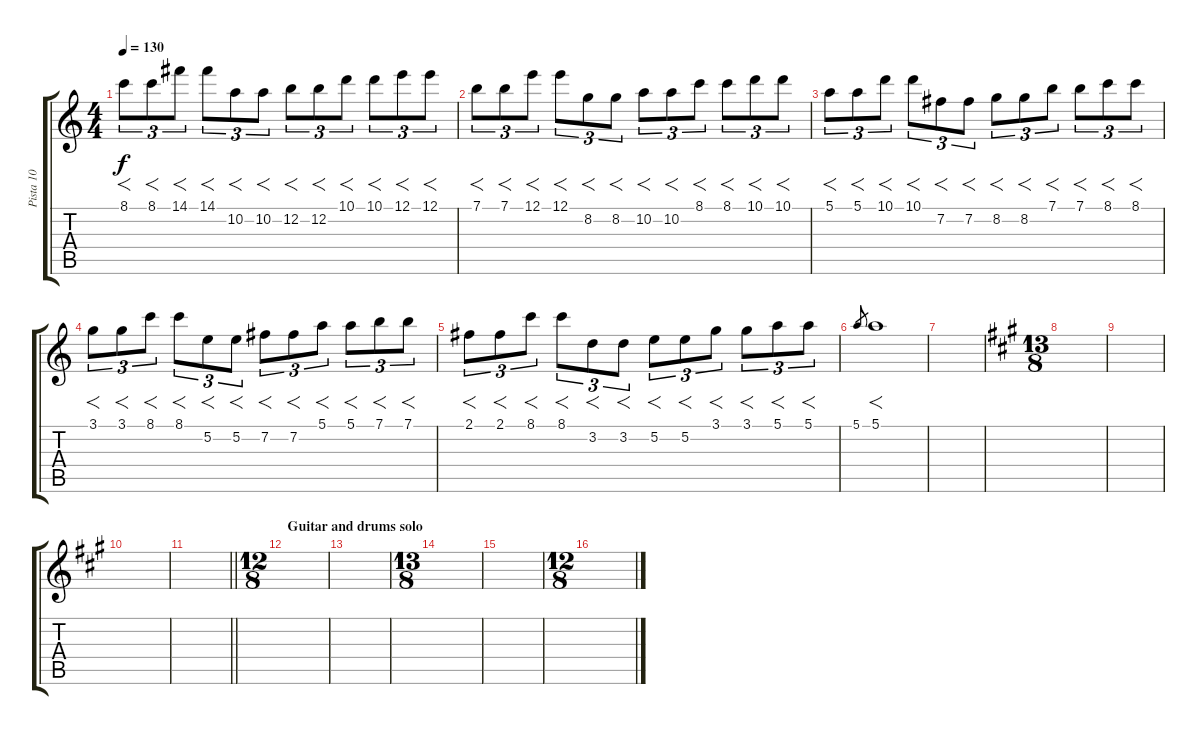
\track ("Pista 10" "Pista 10") {instrument distortionguitar}
\staff {score tabs}
\tuning (E4 B3 G3 D3 A2 E2) {hide}
\ts (4 4)
\tempo 130
\clef g2
\ks c
8.1.8{f tu (3 2) dy f} 8.1.8{f tu (3 2)} 14.1.8{f tu (3 2)} 14.1.8{f tu (3 2)} 10.2.8{f tu (3 2)} 10.2.8{f tu (3 2)} 12.2.8{f tu (3 2)} 12.2.8{f tu (3 2)} 10.1.8{f tu (3 2)} 10.1.8{f tu (3 2)} 12.1.8{f tu (3 2)} 12.1.8{f tu (3 2)} |
7.1.8{f tu (3 2)} 7.1.8{f tu (3 2)} 12.1.8{f tu (3 2)} 12.1.8{f tu (3 2)} 8.2.8{f tu (3 2)} 8.2.8{f tu (3 2)} 10.2.8{f tu (3 2)} 10.2.8{f tu (3 2)} 8.1.8{f tu (3 2)} 8.1.8{f tu (3 2)} 10.1.8{f tu (3 2)} 10.1.8{f tu (3 2)} |
5.1.8{f tu (3 2)} 5.1.8{f tu (3 2)} 10.1.8{f tu (3 2)} 10.1.8{f tu (3 2)} 7.2.8{f tu (3 2)} 7.2.8{f tu (3 2)} 8.2.8{f tu (3 2)} 8.2.8{f tu (3 2)} 7.1.8{f tu (3 2)} 7.1.8{f tu (3 2)} 8.1.8{f tu (3 2)} 8.1.8{f tu (3 2)} |
3.1.8{f tu (3 2)} 3.1.8{f tu (3 2)} 8.1.8{f tu (3 2)} 8.1.8{f tu (3 2)} 5.2.8{f tu (3 2)} 5.2.8{f tu (3 2)} 7.2.8{f tu (3 2)} 7.2.8{f tu (3 2)} 5.1.8{f tu (3 2)} 5.1.8{f tu (3 2)} 7.1.8{f tu (3 2)} 7.1.8{f tu (3 2)} |
2.1.8{f tu (3 2)} 2.1.8{f tu (3 2)} 8.1.8{f tu (3 2)} 8.1.8{f tu (3 2)} 3.2.8{f tu (3 2)} 3.2.8{f tu (3 2)} 5.2.8{f tu (3 2)} 5.2.8{f tu (3 2)} 3.1.8{f tu (3 2)} 3.1.8{f tu (3 2)} 5.1.8{f tu (3 2)} 5.1.8{f tu (3 2)} |
5.1.8{gr} 5.1.1{f} |
|
\ts (13 8)
\ks a
|
|
|
\barLineRight lightlight
|
\ts (12 8)
\section ("" "Guitar and drums solo")
|
|
\ts (13 8)
|
|
\ts (12 8)
